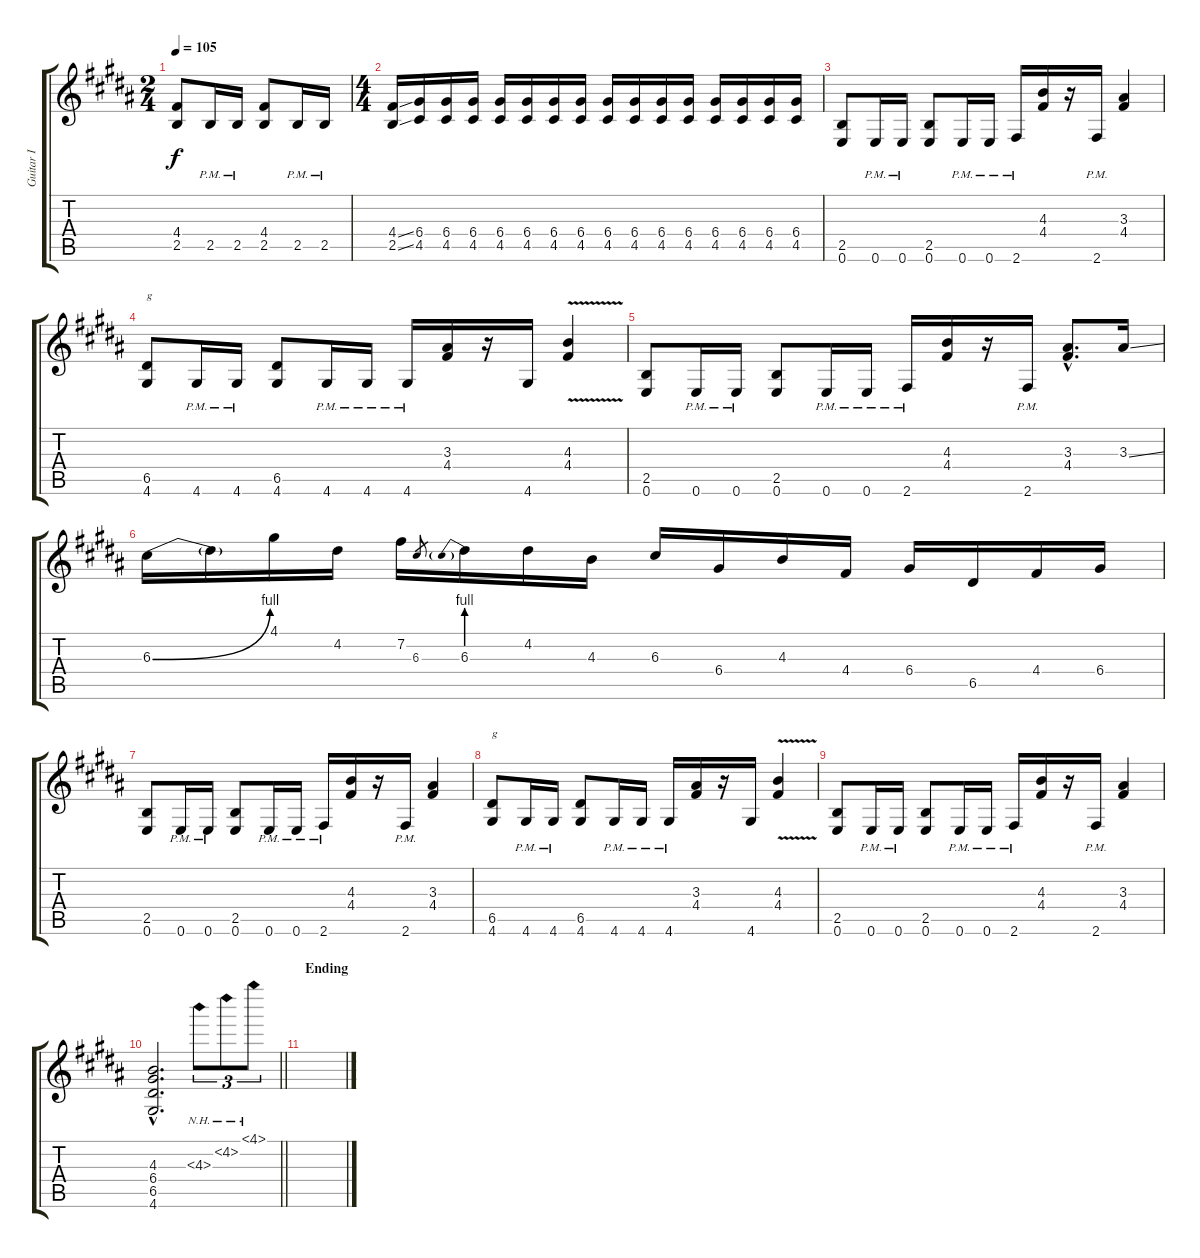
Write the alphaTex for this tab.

\track ("Guitar I" "Guitar I") {instrument distortionguitar}
\staff {score tabs}
\tuning (E4 B3 G3 D3 A2 E2) {hide}
\ts (2 4)
\tempo 105
\clef g2
\ks g#minor
(4.4 2.5).8{dy f} 2.5{pm}.16 2.5{pm}.16 (4.4 2.5).8 2.5{pm}.16 2.5{pm}.16 |
\ts (4 4)
(4.4{ss} 2.5{ss}).16 (6.4 4.5).16 (6.4 4.5).16 (6.4 4.5).16 (6.4 4.5).16 (6.4 4.5).16 (6.4 4.5).16 (6.4 4.5).16 (6.4 4.5).16 (6.4 4.5).16 (6.4 4.5).16 (6.4 4.5).16 (6.4 4.5).16 (6.4 4.5).16 (6.4 4.5).16 (6.4 4.5).16 |
(2.5 0.6).8 0.6{pm}.16 0.6{pm}.16 (2.5 0.6).8 0.6{pm}.16 0.6{pm}.16 2.6{pm}.16 (4.3 4.4).16 r.16 2.6{pm}.16 (3.3 4.4).4 |
(6.5 4.6).8{txt "g"} 4.6{pm}.16 4.6{pm}.16 (6.5 4.6).8 4.6{pm}.16 4.6{pm}.16 4.6{pm}.16 (3.3 4.4).16 r.16 4.6.16 (4.3{v} 4.4{v}).4 |
(2.5 0.6).8 0.6{pm}.16 0.6{pm}.16 (2.5 0.6).8 0.6{pm}.16 0.6{pm}.16 2.6{pm}.16 (4.3 4.4).16 r.16 2.6{pm}.16 (3.3{hac} 4.4{hac}).8{d} 3.3{ss}.16 |
6.3{be (bend 0 0 60 4)}.16 6.3{t}.16 4.1.16 4.2.16 7.2.16 6.3.8{gr} 6.3{be (prebend 0 4 60 4)}.16 4.2.16 4.3.16 6.3.16 6.4.16 4.3.16 4.4.16 6.4.16 6.5.16 4.4.16 6.4.16 |
(2.5 0.6).8 0.6{pm}.16 0.6{pm}.16 (2.5 0.6).8 0.6{pm}.16 0.6{pm}.16 2.6{pm}.16 (4.3 4.4).16 r.16 2.6{pm}.16 (3.3 4.4).4 |
(6.5 4.6).8{txt "g"} 4.6{pm}.16 4.6{pm}.16 (6.5 4.6).8 4.6{pm}.16 4.6{pm}.16 4.6{pm}.16 (3.3 4.4).16 r.16 4.6.16 (4.3{v} 4.4{v}).4 |
(2.5 0.6).8 0.6{pm}.16 0.6{pm}.16 (2.5 0.6).8 0.6{pm}.16 0.6{pm}.16 2.6{pm}.16 (4.3 4.4).16 r.16 2.6{pm}.16 (3.3 4.4).4 |
\barLineRight lightlight
(4.3{hac} 6.4{hac} 6.5{hac} 4.6{hac}).2{d} 4.3{nh}.8{tu (3 2)} 4.2{nh}.8{tu (3 2)} 4.1{nh}.8{tu (3 2)} |
\section ("" "Ending")
